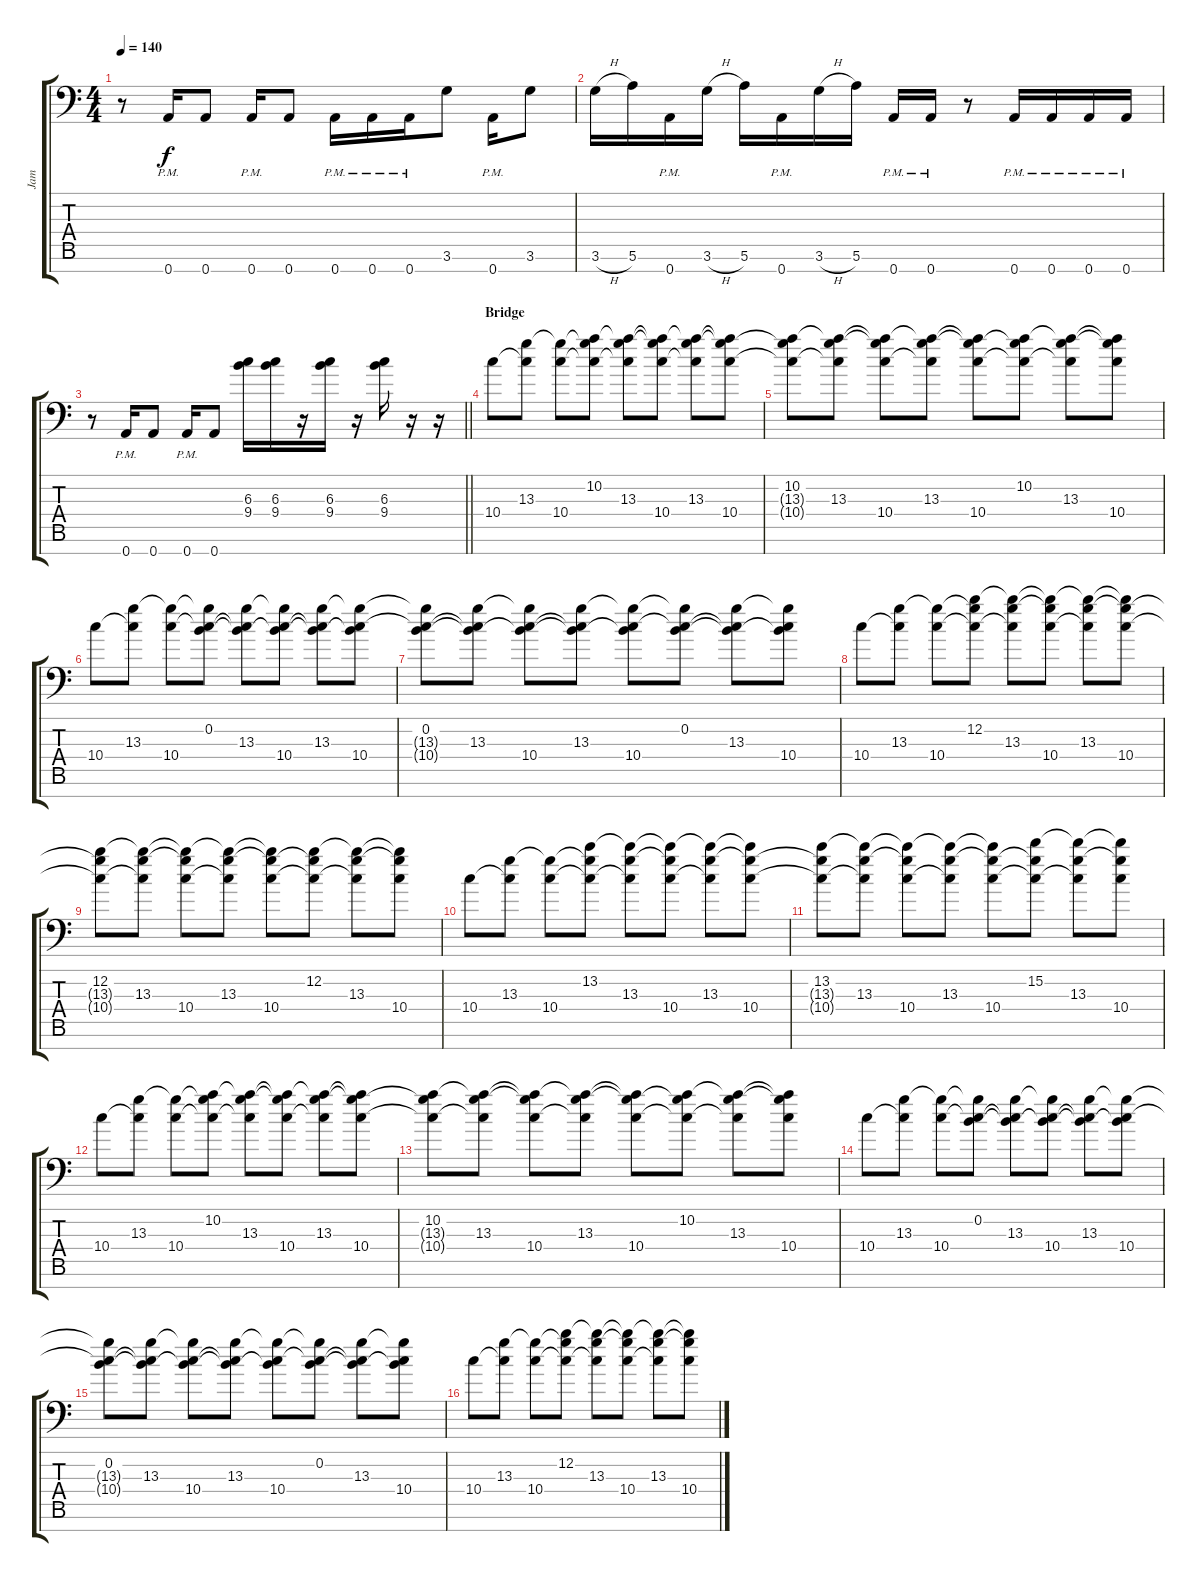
\track ("Jam" "Jam") {instrument overdrivenguitar}
\staff {score tabs}
\tuning (E4 B3 Gb3 D3 A2 E2 A1) {hide}
\ts (4 4)
\tempo 140
\clef f4
\ks c
r.8{dy f} 0.7{pm}.16 0.7.8 0.7{pm}.16 0.7.8 0.7{pm}.16 0.7{pm}.16 0.7{pm}.16 3.6.8 0.7{pm}.16 3.6.8 |
3.6{h}.16 5.6.16 0.7{pm}.16 3.6{h}.16 5.6.16 0.7{pm}.16 3.6{h}.16 5.6.16 0.7{pm}.16 0.7{pm}.16 r.8 0.7{pm}.16 0.7{pm}.16 0.7{pm}.16 0.7{pm}.16 |
\barLineRight lightlight
r.8 0.7{pm}.16 0.7.8 0.7{pm}.16 0.7.8 (6.3 9.4).16 (6.3 9.4).16 r.16 (6.3 9.4).16 r.16 (6.3 9.4).16 r.16 r.16 |
\section ("" "Bridge")
10.4.8{instrument electricguitarjazz} (13.3 10.4{t}).8 (13.3{t} 10.4).8 (10.2 13.3{t} 10.4{t}).8 (10.2{t} 13.3 10.4{t}).8 (10.2{t} 13.3{t} 10.4).8 (10.2{t} 13.3 10.4{t}).8 (10.2{t} 13.3{t} 10.4).8 |
(10.2 13.3{t} 10.4{t}).8 (10.2{t} 13.3 10.4{t}).8 (10.2{t} 13.3{t} 10.4).8 (10.2{t} 13.3 10.4{t}).8 (10.2{t} 13.3{t} 10.4).8 (10.2 13.3{t} 10.4{t}).8 (10.2{t} 13.3 10.4{t}).8 (10.2{t} 13.3{t} 10.4).8 |
10.4.8 (13.3 10.4{t}).8 (13.3{t} 10.4).8 (0.2 13.3{t} 10.4{t}).8 (0.2{t} 13.3 10.4{t}).8 (0.2{t} 13.3{t} 10.4).8 (0.2{t} 13.3 10.4{t}).8 (0.2{t} 13.3{t} 10.4).8 |
(0.2 13.3{t} 10.4{t}).8 (0.2{t} 13.3 10.4{t}).8 (0.2{t} 13.3{t} 10.4).8 (0.2{t} 13.3 10.4{t}).8 (0.2{t} 13.3{t} 10.4).8 (0.2 13.3{t} 10.4{t}).8 (0.2{t} 13.3 10.4{t}).8 (0.2{t} 13.3{t} 10.4).8 |
10.4.8 (13.3 10.4{t}).8 (13.3{t} 10.4).8 (12.2 13.3{t} 10.4{t}).8 (12.2{t} 13.3 10.4{t}).8 (12.2{t} 13.3{t} 10.4).8 (12.2{t} 13.3 10.4{t}).8 (12.2{t} 13.3{t} 10.4).8 |
(12.2 13.3{t} 10.4{t}).8 (12.2{t} 13.3 10.4{t}).8 (12.2{t} 13.3{t} 10.4).8 (12.2{t} 13.3 10.4{t}).8 (12.2{t} 13.3{t} 10.4).8 (12.2 13.3{t} 10.4{t}).8 (12.2{t} 13.3 10.4{t}).8 (12.2{t} 13.3{t} 10.4).8 |
10.4.8 (13.3 10.4{t}).8 (13.3{t} 10.4).8 (13.2 13.3{t} 10.4{t}).8 (13.2{t} 13.3 10.4{t}).8 (13.2{t} 13.3{t} 10.4).8 (13.2{t} 13.3 10.4{t}).8 (13.2{t} 13.3{t} 10.4).8 |
(13.2 13.3{t} 10.4{t}).8 (13.2{t} 13.3 10.4{t}).8 (13.2{t} 13.3{t} 10.4).8 (13.2{t} 13.3 10.4{t}).8 (13.2{t} 13.3{t} 10.4).8 (15.2 13.3{t} 10.4{t}).8 (15.2{t} 13.3 10.4{t}).8 (15.2{t} 13.3{t} 10.4).8 |
10.4.8 (13.3 10.4{t}).8 (13.3{t} 10.4).8 (10.2 13.3{t} 10.4{t}).8 (10.2{t} 13.3 10.4{t}).8 (10.2{t} 13.3{t} 10.4).8 (10.2{t} 13.3 10.4{t}).8 (10.2{t} 13.3{t} 10.4).8 |
(10.2 13.3{t} 10.4{t}).8 (10.2{t} 13.3 10.4{t}).8 (10.2{t} 13.3{t} 10.4).8 (10.2{t} 13.3 10.4{t}).8 (10.2{t} 13.3{t} 10.4).8 (10.2 13.3{t} 10.4{t}).8 (10.2{t} 13.3 10.4{t}).8 (10.2{t} 13.3{t} 10.4).8 |
10.4.8 (13.3 10.4{t}).8 (13.3{t} 10.4).8 (0.2 13.3{t} 10.4{t}).8 (0.2{t} 13.3 10.4{t}).8 (0.2{t} 13.3{t} 10.4).8 (0.2{t} 13.3 10.4{t}).8 (0.2{t} 13.3{t} 10.4).8 |
(0.2 13.3{t} 10.4{t}).8 (0.2{t} 13.3 10.4{t}).8 (0.2{t} 13.3{t} 10.4).8 (0.2{t} 13.3 10.4{t}).8 (0.2{t} 13.3{t} 10.4).8 (0.2 13.3{t} 10.4{t}).8 (0.2{t} 13.3 10.4{t}).8 (0.2{t} 13.3{t} 10.4).8 |
10.4.8 (13.3 10.4{t}).8 (13.3{t} 10.4).8 (12.2 13.3{t} 10.4{t}).8 (12.2{t} 13.3 10.4{t}).8 (12.2{t} 13.3{t} 10.4).8 (12.2{t} 13.3 10.4{t}).8 (12.2{t} 13.3{t} 10.4).8
